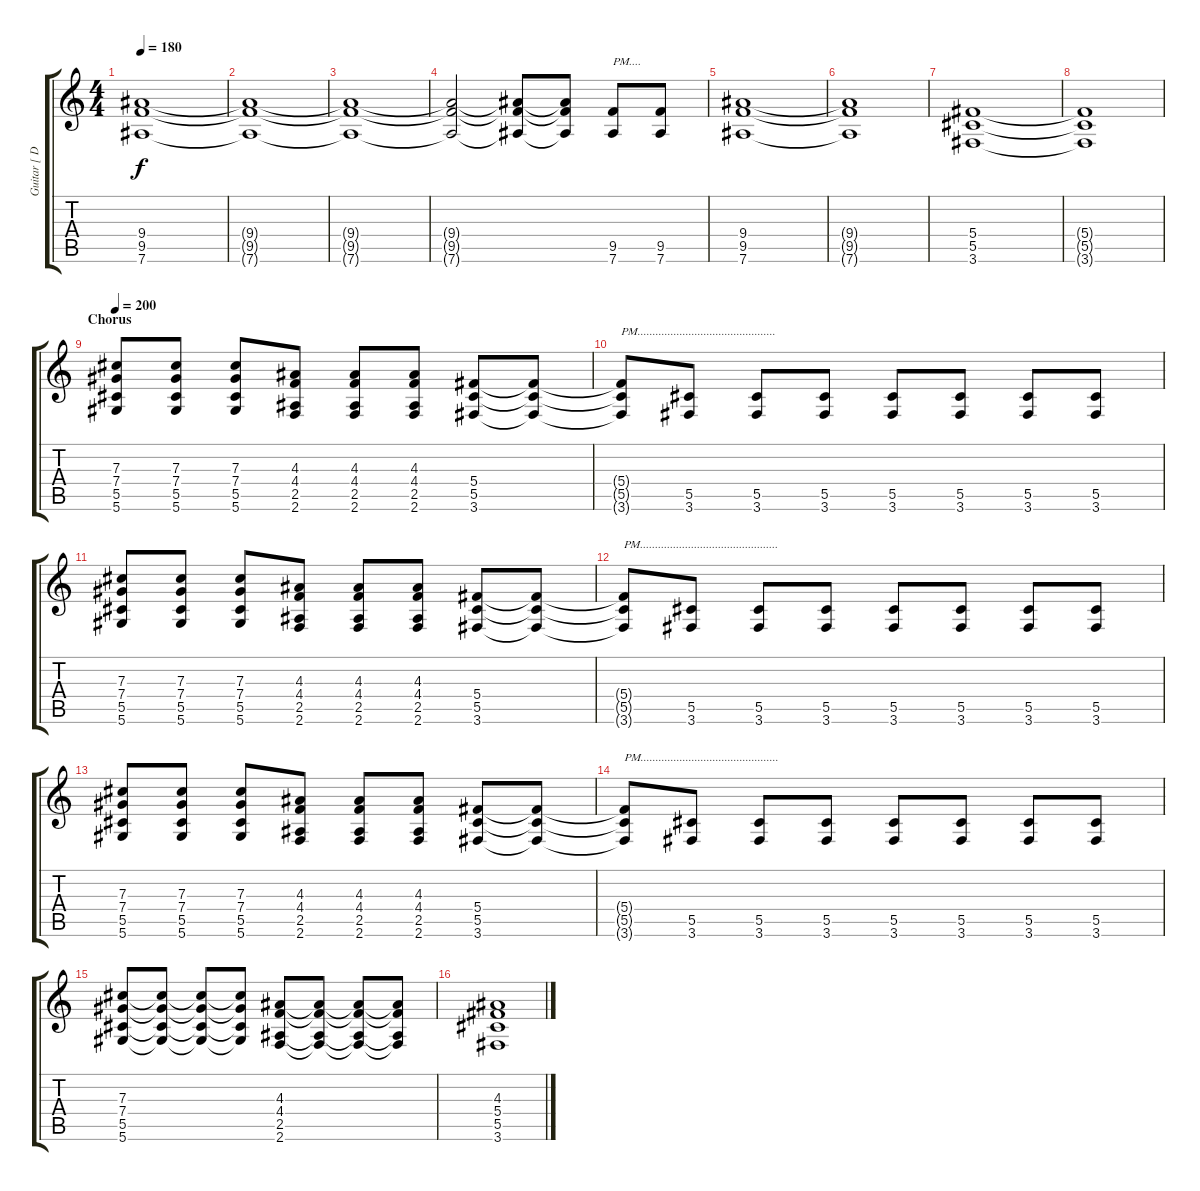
\track ("Guitar [ Dalas Green ]" "Guitar [ D") {instrument distortionguitar}
\staff {score tabs}
\tuning (Eb4 Bb3 Gb3 Db3 Ab2 Eb2) {hide}
\ts (4 4)
\tempo 180
\clef g2
\ks c
(9.4 9.5 7.6).1{dy f} |
(9.4{t} 9.5{t} 7.6{t}).1 |
(9.4{t} 9.5{t} 7.6{t}).1 |
(9.4{t} 9.5{t} 7.6{t}).2 (9.4{t} 9.5{t} 7.6{t}).8 (9.4{t} 9.5{t} 7.6{t}).8 (9.5 7.6).8{txt "PM...."} (9.5 7.6).8 |
(9.4 9.5 7.6).1 |
(9.4{t} 9.5{t} 7.6{t}).1 |
(5.4 5.5 3.6).1 |
(5.4{t} 5.5{t} 3.6{t}).1 |
\section ("" "Chorus")
\tempo 200
(7.3 7.4 5.5 5.6).8 (7.3 7.4 5.5 5.6).8 (7.3 7.4 5.5 5.6).8 (4.3 4.4 2.5 2.6).8 (4.3 4.4 2.5 2.6).8 (4.3 4.4 2.5 2.6).8 (5.4 5.5 3.6).8 (5.4{t} 5.5{t} 3.6{t}).8 |
(5.4{t} 5.5{t} 3.6{t}).8{txt "PM.............................................."} (5.5 3.6).8 (5.5 3.6).8 (5.5 3.6).8 (5.5 3.6).8 (5.5 3.6).8 (5.5 3.6).8 (5.5 3.6).8 |
(7.3 7.4 5.5 5.6).8 (7.3 7.4 5.5 5.6).8 (7.3 7.4 5.5 5.6).8 (4.3 4.4 2.5 2.6).8 (4.3 4.4 2.5 2.6).8 (4.3 4.4 2.5 2.6).8 (5.4 5.5 3.6).8 (5.4{t} 5.5{t} 3.6{t}).8 |
(5.4{t} 5.5{t} 3.6{t}).8{txt "PM.............................................."} (5.5 3.6).8 (5.5 3.6).8 (5.5 3.6).8 (5.5 3.6).8 (5.5 3.6).8 (5.5 3.6).8 (5.5 3.6).8 |
(7.3 7.4 5.5 5.6).8 (7.3 7.4 5.5 5.6).8 (7.3 7.4 5.5 5.6).8 (4.3 4.4 2.5 2.6).8 (4.3 4.4 2.5 2.6).8 (4.3 4.4 2.5 2.6).8 (5.4 5.5 3.6).8 (5.4{t} 5.5{t} 3.6{t}).8 |
(5.4{t} 5.5{t} 3.6{t}).8{txt "PM.............................................."} (5.5 3.6).8 (5.5 3.6).8 (5.5 3.6).8 (5.5 3.6).8 (5.5 3.6).8 (5.5 3.6).8 (5.5 3.6).8 |
(7.3 7.4 5.5 5.6).8 (7.3{t} 7.4{t} 5.5{t} 5.6{t}).8 (7.3{t} 7.4{t} 5.5{t} 5.6{t}).8 (7.3{t} 7.4{t} 5.5{t} 5.6{t}).8 (4.3 4.4 2.5 2.6).8 (4.3{t} 4.4{t} 2.5{t} 2.6{t}).8 (4.3{t} 4.4{t} 2.5{t} 2.6{t}).8 (4.3{t} 4.4{t} 2.5{t} 2.6{t}).8 |
(4.3 5.4 5.5 3.6).1
